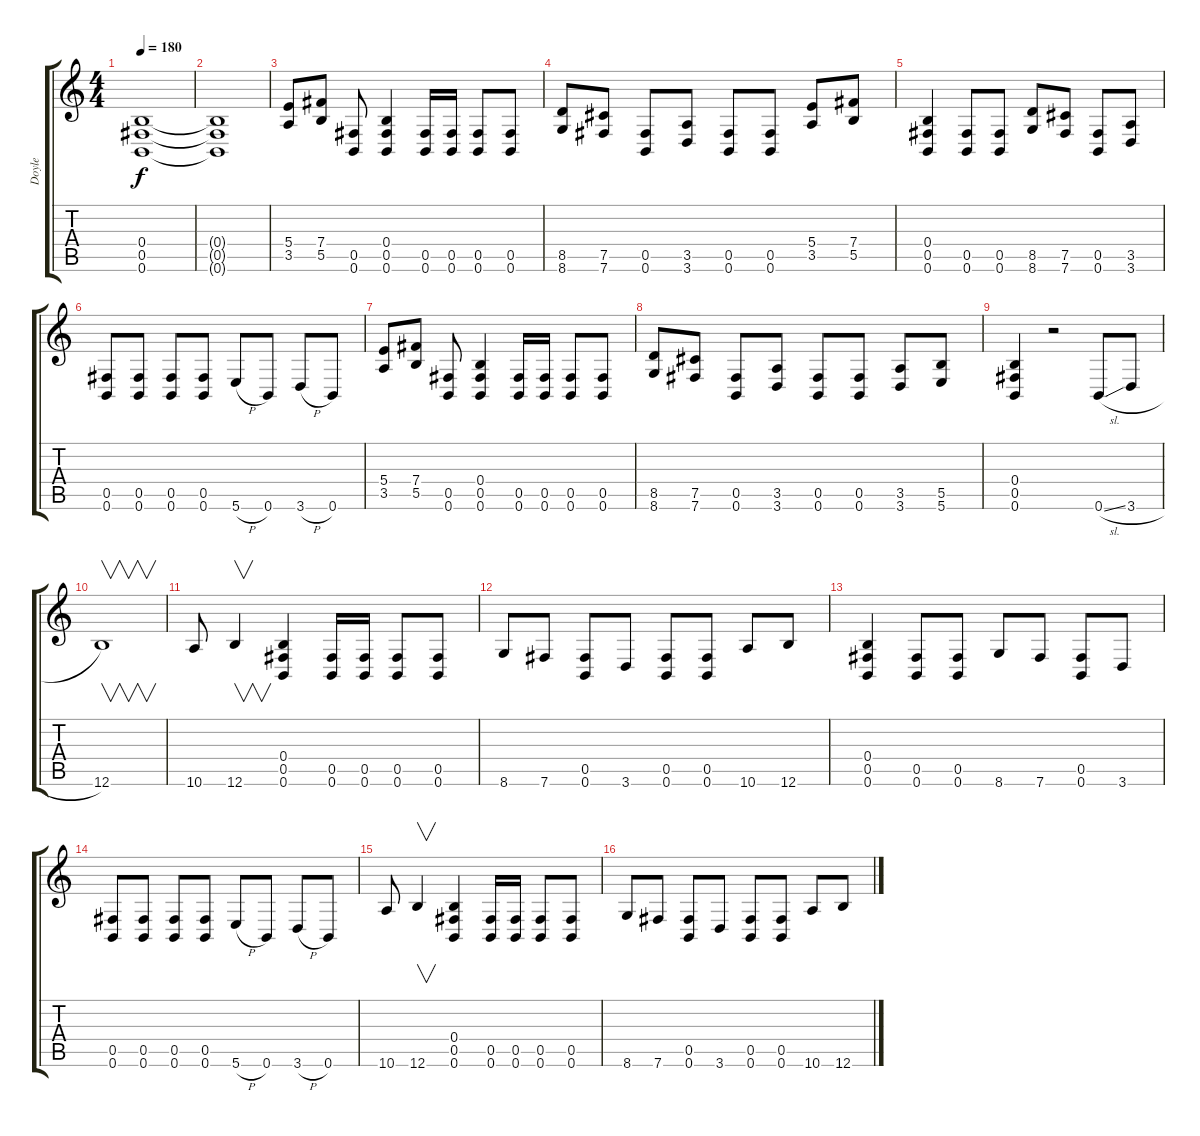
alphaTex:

\track ("Doyle" "Doyle") {instrument distortionguitar}
\staff {score tabs}
\tuning (Db4 Ab3 E3 B2 Gb2 B1) {hide}
\ts (4 4)
\tempo 180
\clef g2
\ks c
(0.4{t} 0.5{t} 0.6{t}).1{dy f} |
(0.4{t} 0.5{t} 0.6{t}).1 |
(5.4 3.5).8 (7.4 5.5).8 (0.5 0.6).8 (0.4 0.5 0.6).4 (0.5 0.6).16 (0.5 0.6).16 (0.5 0.6).8 (0.5 0.6).8 |
(8.5 8.6).8 (7.5 7.6).8 (0.5 0.6).8 (3.5 3.6).8 (0.5 0.6).8 (0.5 0.6).8 (5.4 3.5).8 (7.4 5.5).8 |
(0.4 0.5 0.6).4 (0.5 0.6).8 (0.5 0.6).8 (8.5 8.6).8 (7.5 7.6).8 (0.5 0.6).8 (3.5 3.6).8 |
(0.5 0.6).8 (0.5 0.6).8 (0.5 0.6).8 (0.5 0.6).8 5.6{h}.8 0.6.8 3.6{h}.8 0.6.8 |
(5.4 3.5).8 (7.4 5.5).8 (0.5 0.6).8 (0.4 0.5 0.6).4 (0.5 0.6).16 (0.5 0.6).16 (0.5 0.6).8 (0.5 0.6).8 |
(8.5 8.6).8 (7.5 7.6).8 (0.5 0.6).8 (3.5 3.6).8 (0.5 0.6).8 (0.5 0.6).8 (3.5 3.6).8 (5.5 5.6).8 |
(0.4 0.5 0.6).4 r.2 0.6{sl}.8 3.6{h}.8 |
12.6.1{v} |
10.6.8 12.6.4{v} (0.4 0.5 0.6).4 (0.5 0.6).16 (0.5 0.6).16 (0.5 0.6).8 (0.5 0.6).8 |
8.6.8 7.6.8 (0.5 0.6).8 3.6.8 (0.5 0.6).8 (0.5 0.6).8 10.6.8 12.6.8 |
(0.4 0.5 0.6).4 (0.5 0.6).8 (0.5 0.6).8 8.6.8 7.6.8 (0.5 0.6).8 3.6.8 |
(0.5 0.6).8 (0.5 0.6).8 (0.5 0.6).8 (0.5 0.6).8 5.6{h}.8 0.6.8 3.6{h}.8 0.6.8 |
10.6.8 12.6.4{v} (0.4 0.5 0.6).4 (0.5 0.6).16 (0.5 0.6).16 (0.5 0.6).8 (0.5 0.6).8 |
8.6.8 7.6.8 (0.5 0.6).8 3.6.8 (0.5 0.6).8 (0.5 0.6).8 10.6.8 12.6.8
